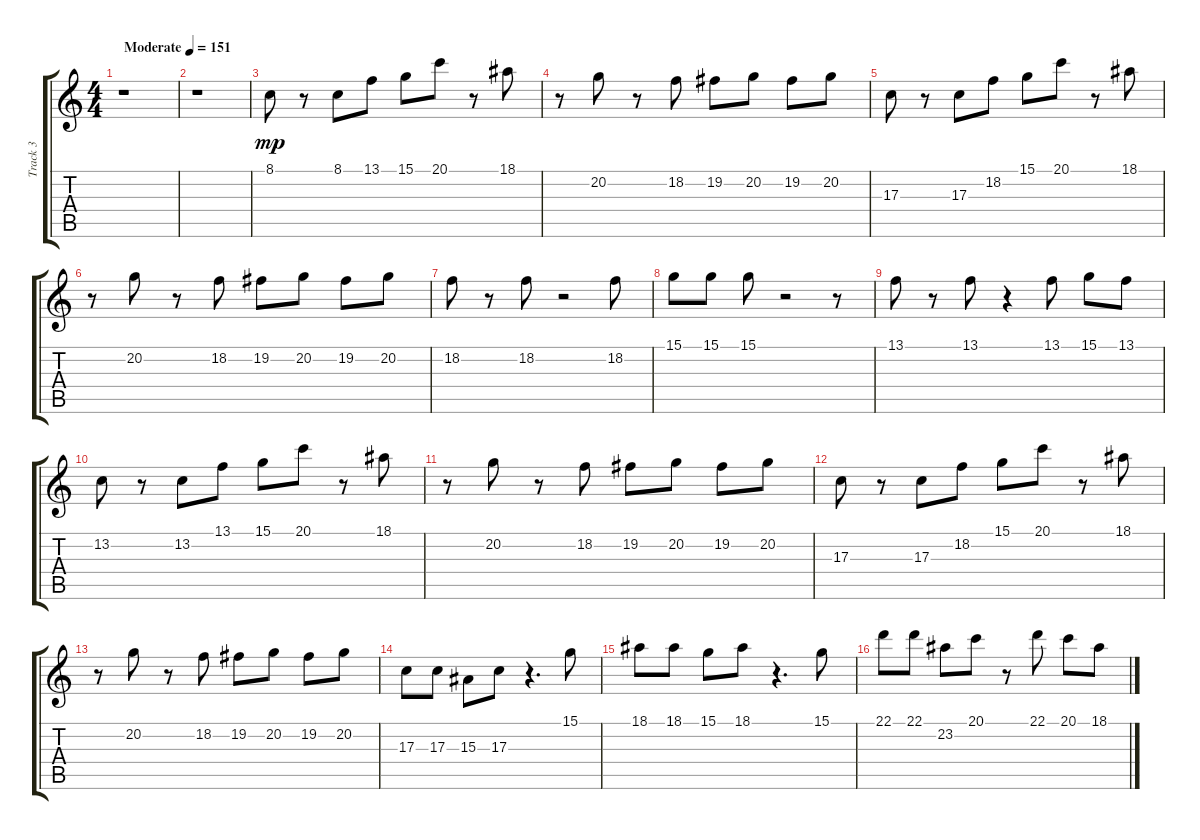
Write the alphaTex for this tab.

\track ("Track 3" "Track 3") {instrument xylophone}
\staff {score tabs}
\tuning (E4 B3 G3 D3 A2 E2) {hide}
\ts (4 4)
\tempo (151 "Moderate")
\clef g2
\ks c
r.1{dy mp instrument xylophone} |
r.1 |
8.1.8 r.8 8.1.8 13.1.8 15.1.8 20.1.8 r.8 18.1.8 |
r.8 20.2.8 r.8 18.2.8 19.2.8 20.2.8 19.2.8 20.2.8 |
17.3.8 r.8 17.3.8 18.2.8 15.1.8 20.1.8 r.8 18.1.8 |
r.8 20.2.8 r.8 18.2.8 19.2.8 20.2.8 19.2.8 20.2.8 |
18.2.8 r.8 18.2.8 r.2 18.2.8 |
15.1.8 15.1.8 15.1.8 r.2 r.8 |
13.1.8 r.8 13.1.8 r.4 13.1.8 15.1.8 13.1.8 |
13.2.8 r.8 13.2.8 13.1.8 15.1.8 20.1.8 r.8 18.1.8 |
r.8 20.2.8 r.8 18.2.8 19.2.8 20.2.8 19.2.8 20.2.8 |
17.3.8 r.8 17.3.8 18.2.8 15.1.8 20.1.8 r.8 18.1.8 |
r.8 20.2.8 r.8 18.2.8 19.2.8 20.2.8 19.2.8 20.2.8 |
17.3.8 17.3.8 15.3.8 17.3.8 r.4{d} 15.1.8 |
18.1.8 18.1.8 15.1.8 18.1.8 r.4{d} 15.1.8 |
22.1.8 22.1.8 23.2.8 20.1.8 r.8 22.1.8 20.1.8 18.1.8
